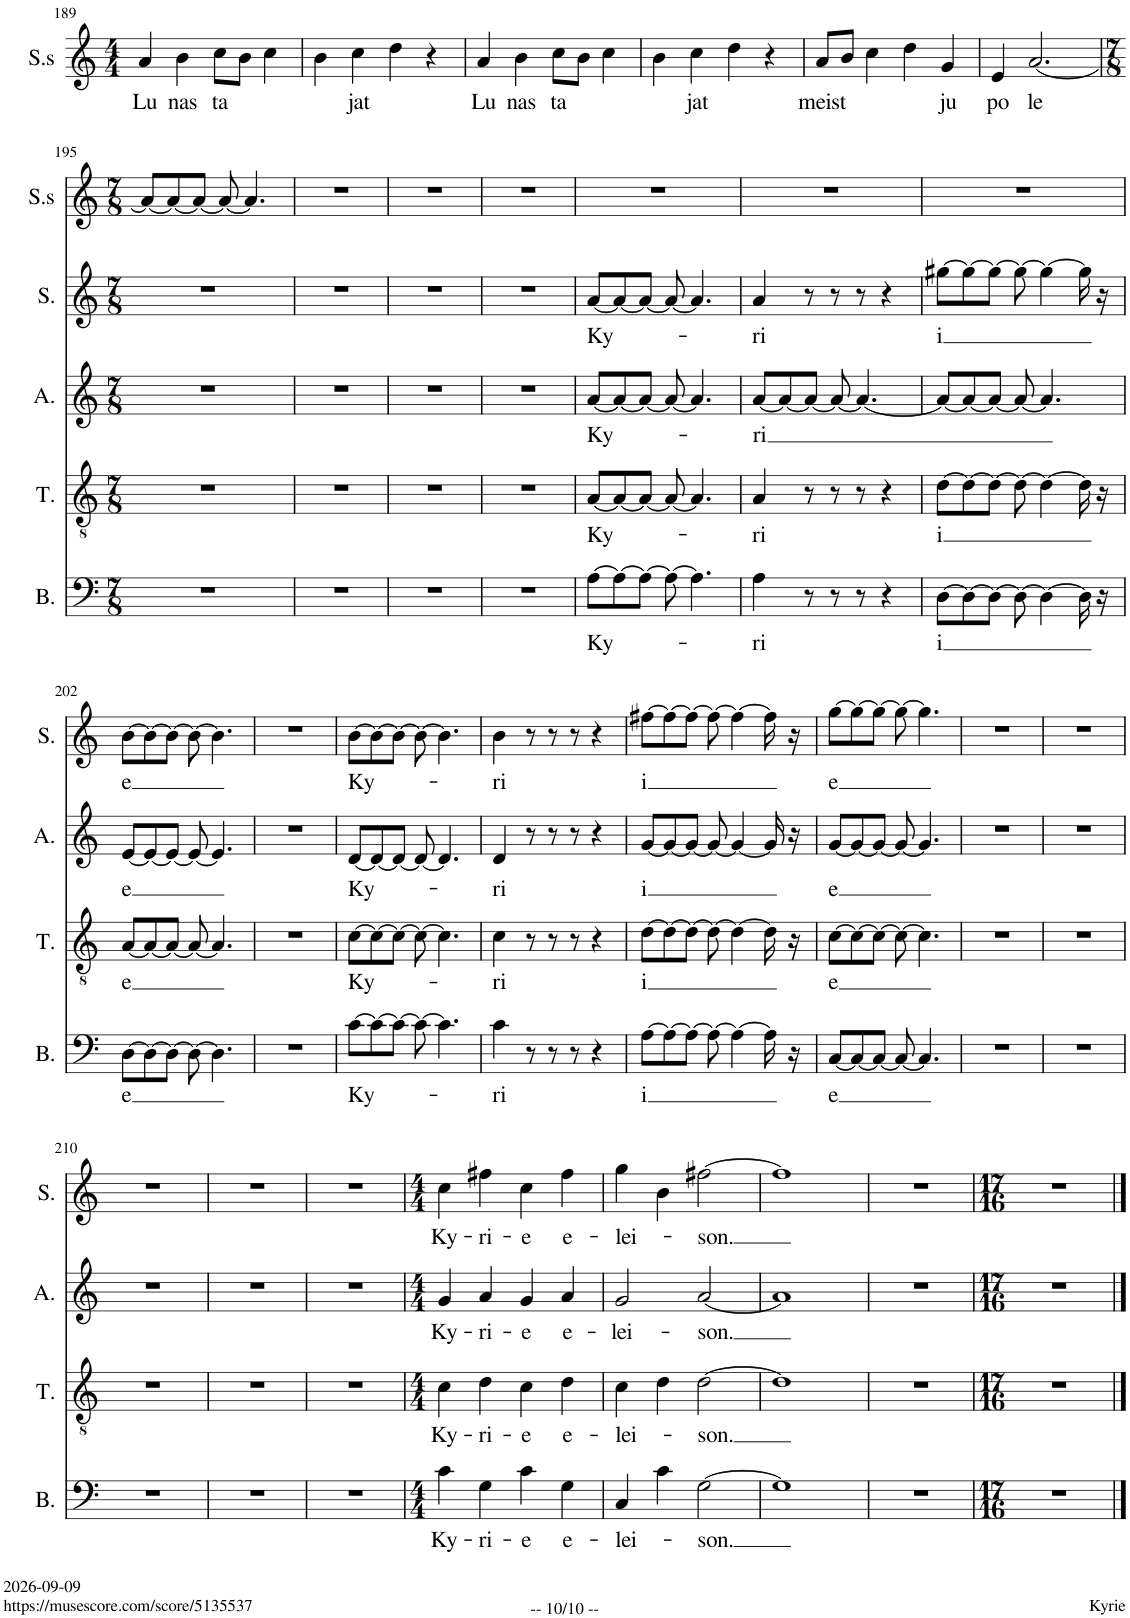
**kern	**text	**kern	**text	**kern	**text	**kern	**text	**kern	**text
*part5	*part5	*part4	*part4	*part3	*part3	*part2	*part2	*part1	*part1
*staff5	*staff5	*staff4	*staff4	*staff3	*staff3	*staff2	*staff2	*staff1	*staff1
*I"Bass	*	*I"Tenor	*	*I"Alto	*	*I"Soprano	*	*I"Soprano, s	*
*I'B.	*	*I'T.	*	*I'A.	*	*I'S.	*	*I'S.s	*
!!LO:PB:g=z
*clefF4	*	*clefGv2	*	*clefG2	*	*clefG2	*	*clefG2	*
*	*	*	*	*Trd1c2	*	*	*	*	*
*k[]	*	*k[]	*	*k[]	*	*k[]	*	*k[]	*
*M4/4	*	*M4/4	*	*M4/4	*	*M4/4	*	*M4/4	*
=189	=189	=189	=189	=189	=189	=189	=189	=189	=189
!	!	!	!	!	!	!	!	!	!LO:LY:b
1r	.	1r	.	1r	.	1r	.	4a/	Lu
!	!	!	!	!	!	!	!	!	!LO:LY:b
.	.	.	.	.	.	.	.	4b\	nas
!	!	!	!	!	!	!	!	!	!LO:LY:b
.	.	.	.	.	.	.	.	8cc\L	ta
.	.	.	.	.	.	.	.	8b\J	.
.	.	.	.	.	.	.	.	4cc\	.
=190	=190	=190	=190	=190	=190	=190	=190	=190	=190
1r	.	1r	.	1r	.	1r	.	4b\	.
!	!	!	!	!	!	!	!	!	!LO:LY:b
.	.	.	.	.	.	.	.	4cc\	jat
.	.	.	.	.	.	.	.	4dd\	.
.	.	.	.	.	.	.	.	4r	.
=191	=191	=191	=191	=191	=191	=191	=191	=191	=191
!	!	!	!	!	!	!	!	!	!LO:LY:b
1r	.	1r	.	1r	.	1r	.	4a/	Lu
!	!	!	!	!	!	!	!	!	!LO:LY:b
.	.	.	.	.	.	.	.	4b\	nas
!	!	!	!	!	!	!	!	!	!LO:LY:b
.	.	.	.	.	.	.	.	8cc\L	ta
.	.	.	.	.	.	.	.	8b\J	.
.	.	.	.	.	.	.	.	4cc\	.
=192	=192	=192	=192	=192	=192	=192	=192	=192	=192
1r	.	1r	.	1r	.	1r	.	4b\	.
!	!	!	!	!	!	!	!	!	!LO:LY:b
.	.	.	.	.	.	.	.	4cc\	jat
.	.	.	.	.	.	.	.	4dd\	.
.	.	.	.	.	.	.	.	4r	.
=193	=193	=193	=193	=193	=193	=193	=193	=193	=193
!	!	!	!	!	!	!	!	!	!LO:LY:b
1r	.	1r	.	1r	.	1r	.	8a/L	meist
.	.	.	.	.	.	.	.	8b/J	.
.	.	.	.	.	.	.	.	4cc\	.
.	.	.	.	.	.	.	.	4dd\	.
!	!	!	!	!	!	!	!	!	!LO:LY:b
.	.	.	.	.	.	.	.	4g/	ju
=194	=194	=194	=194	=194	=194	=194	=194	=194	=194
!	!	!	!	!	!	!	!	!	!LO:LY:b
1r	.	1r	.	1r	.	1r	.	4e/	po
!	!	!	!	!	!	!	!	!	!LO:LY:b
.	.	.	.	.	.	.	.	[2.a/	le
!!LO:LB:g=z
=195	=195	=195	=195	=195	=195	=195	=195	=195	=195
*M7/8	*	*M7/8	*	*M7/8	*	*M7/8	*	*M7/8	*
2..r	.	2..r	.	2..r	.	2..r	.	8a/L_	.
.	.	.	.	.	.	.	.	8a/_	.
.	.	.	.	.	.	.	.	8a/J_	.
.	.	.	.	.	.	.	.	8a/_	.
.	.	.	.	.	.	.	.	4.a/]	.
=196	=196	=196	=196	=196	=196	=196	=196	=196	=196
2..r	.	2..r	.	2..r	.	2..r	.	2..r	.
=197	=197	=197	=197	=197	=197	=197	=197	=197	=197
2..r	.	2..r	.	2..r	.	2..r	.	2..r	.
=198	=198	=198	=198	=198	=198	=198	=198	=198	=198
2..r	.	2..r	.	2..r	.	2..r	.	2..r	.
=199	=199	=199	=199	=199	=199	=199	=199	=199	=199
!	!LO:LY:b	!	!LO:LY:b	!	!LO:LY:b	!	!LO:LY:b	!	!
[8A\L	Ky-	[8A/L	Ky-	[8a/L	Ky-	[8a/L	Ky-	2..r	.
8A\_	.	8A/_	.	8a/_	.	8a/_	.	.	.
8A\J_	.	8A/J_	.	8a/J_	.	8a/J_	.	.	.
8A\_	.	8A/_	.	8a/_	.	8a/_	.	.	.
4.A\]	.	4.A/]	.	4.a/]	.	4.a/]	.	.	.
=200	=200	=200	=200	=200	=200	=200	=200	=200	=200
!	!LO:LY:b	!	!LO:LY:b	!	!LO:LY:b	!	!LO:LY:b	!	!
4A\	-ri	4A/	-ri	[8a/L	-ri	4a/	-ri	2..r	.
.	.	.	.	8a/_	.	.	.	.	.
8r	.	8r	.	8a/J_	.	8r	.	.	.
8r	.	8r	.	8a/_	.	8r	.	.	.
8r	.	8r	.	4.a/_	.	8r	.	.	.
4r	.	4r	.	.	.	4r	.	.	.
=201	=201	=201	=201	=201	=201	=201	=201	=201	=201
!	!LO:LY:b	!	!LO:LY:b	!	!	!	!LO:LY:b	!	!
[8D\L	-i	[8d\L	-i	8a/L_	.	[8gg#X\L	i	2..r	.
8D\_	.	8d\_	.	8a/_	.	8gg#\_	.	.	.
8D\J_	.	8d\J_	.	8a/J_	.	8gg#\J_	.	.	.
8D\_	.	8d\_	.	8a/_	.	8gg#\_	.	.	.
4D\_	.	4d\_	.	4.a/]	.	4gg#\_	.	.	.
16D\]	.	16d\]	.	.	.	16gg#\]	.	.	.
16r	.	16r	.	.	.	16r	.	.	.
!!LO:LB:g=z
=202	=202	=202	=202	=202	=202	=202	=202	=202	=202
!	!LO:LY:b	!	!LO:LY:b	!	!LO:LY:b	!	!LO:LY:b	!	!
[8D\L	e	[8A/L	e	[8e/L	e	[8b\L	e	2..r	.
8D\_	.	8A/_	.	8e/_	.	8b\_	.	.	.
8D\J_	.	8A/J_	.	8e/J_	.	8b\J_	.	.	.
8D\_	.	8A/_	.	8e/_	.	8b\_	.	.	.
4.D\]	.	4.A/]	.	4.e/]	.	4.b\]	.	.	.
=203	=203	=203	=203	=203	=203	=203	=203	=203	=203
2..r	.	2..r	.	2..r	.	2..r	.	2..r	.
=204	=204	=204	=204	=204	=204	=204	=204	=204	=204
!	!LO:LY:b	!	!LO:LY:b	!	!LO:LY:b	!	!LO:LY:b	!	!
[8c\L	Ky-	[8c\L	Ky-	[8d/L	Ky-	[8b\L	Ky-	2..r	.
8c\_	.	8c\_	.	8d/_	.	8b\_	.	.	.
8c\J_	.	8c\J_	.	8d/J_	.	8b\J_	.	.	.
8c\_	.	8c\_	.	8d/_	.	8b\_	.	.	.
4.c\]	.	4.c\]	.	4.d/]	.	4.b\]	.	.	.
=205	=205	=205	=205	=205	=205	=205	=205	=205	=205
!	!LO:LY:b	!	!LO:LY:b	!	!LO:LY:b	!	!LO:LY:b	!	!
4c\	-ri	4c\	-ri	4d/	-ri	4b\	-ri	2..r	.
8r	.	8r	.	8r	.	8r	.	.	.
8r	.	8r	.	8r	.	8r	.	.	.
8r	.	8r	.	8r	.	8r	.	.	.
4r	.	4r	.	4r	.	4r	.	.	.
=206	=206	=206	=206	=206	=206	=206	=206	=206	=206
!	!LO:LY:b	!	!LO:LY:b	!	!LO:LY:b	!	!LO:LY:b	!	!
[8A\L	i	[8d\L	i	[8g/L	i	[8ff#X\L	i	2..r	.
8A\_	.	8d\_	.	8g/_	.	8ff#\_	.	.	.
8A\J_	.	8d\J_	.	8g/J_	.	8ff#\J_	.	.	.
8A\_	.	8d\_	.	8g/_	.	8ff#\_	.	.	.
4A\_	.	4d\_	.	4g/_	.	4ff#\_	.	.	.
16A\]	.	16d\]	.	16g/]	.	16ff#\]	.	.	.
16r	.	16r	.	16r	.	16r	.	.	.
=207	=207	=207	=207	=207	=207	=207	=207	=207	=207
!	!LO:LY:b	!	!LO:LY:b	!	!LO:LY:b	!	!LO:LY:b	!	!
[8C/L	e	[8c\L	e	[8g/L	e	[8gg\L	e	2..r	.
8C/_	.	8c\_	.	8g/_	.	8gg\_	.	.	.
8C/J_	.	8c\J_	.	8g/J_	.	8gg\J_	.	.	.
8C/_	.	8c\_	.	8g/_	.	8gg\_	.	.	.
4.C/]	.	4.c\]	.	4.g/]	.	4.gg\]	.	.	.
=208	=208	=208	=208	=208	=208	=208	=208	=208	=208
2..r	.	2..r	.	2..r	.	2..r	.	2..r	.
=209	=209	=209	=209	=209	=209	=209	=209	=209	=209
2..r	.	2..r	.	2..r	.	2..r	.	2..r	.
!!LO:LB:g=z
=210	=210	=210	=210	=210	=210	=210	=210	=210	=210
2..r	.	2..r	.	2..r	.	2..r	.	2..r	.
=211	=211	=211	=211	=211	=211	=211	=211	=211	=211
2..r	.	2..r	.	2..r	.	2..r	.	2..r	.
=212	=212	=212	=212	=212	=212	=212	=212	=212	=212
2..r	.	2..r	.	2..r	.	2..r	.	2..r	.
=213	=213	=213	=213	=213	=213	=213	=213	=213	=213
*M4/4	*	*M4/4	*	*M4/4	*	*M4/4	*	*M4/4	*
!	!LO:LY:b	!	!LO:LY:b	!	!LO:LY:b	!	!LO:LY:b	!	!
4c\	Ky-	4c\	Ky-	4g/	Ky-	4cc\	Ky-	1r	.
!	!LO:LY:b	!	!LO:LY:b	!	!LO:LY:b	!	!LO:LY:b	!	!
4G\	-ri-	4d\	-ri-	4a/	-ri-	4ff#X\	-ri-	.	.
!	!LO:LY:b	!	!LO:LY:b	!	!LO:LY:b	!	!LO:LY:b	!	!
4c\	-e	4c\	-e	4g/	-e	4cc\	-e	.	.
!	!LO:LY:b	!	!LO:LY:b	!	!LO:LY:b	!	!LO:LY:b	!	!
4G\	e-	4d\	e-	4a/	e-	4ff#\	e-	.	.
=214	=214	=214	=214	=214	=214	=214	=214	=214	=214
!	!LO:LY:b	!	!LO:LY:b	!	!LO:LY:b	!	!LO:LY:b	!	!
4C/	-lei-	4c\	-lei-	2g/	-lei-	4gg\	-lei-	1r	.
4c\	.	4d\	.	.	.	4b\	.	.	.
!	!LO:LY:b	!	!LO:LY:b	!	!LO:LY:b	!	!LO:LY:b	!	!
[2G\	-son.	[2d\	-son.	[2a/	-son.	[2ff#X\	son.	.	.
=215	=215	=215	=215	=215	=215	=215	=215	=215	=215
1G]	.	1d]	.	1a]	.	1ff#]	.	1r	.
=216	=216	=216	=216	=216	=216	=216	=216	=216	=216
1r	.	1r	.	1r	.	1r	.	1r	.
=217	=217	=217	=217	=217	=217	=217	=217	=217	=217
*M17/16	*	*M17/16	*	*M17/16	*	*M17/16	*	*M17/16	*
16%17r	.	16%17r	.	16%17r	.	16%17r	.	16%17r	.
==	==	==	==	==	==	==	==	==	==
*-	*-	*-	*-	*-	*-	*-	*-	*-	*-
